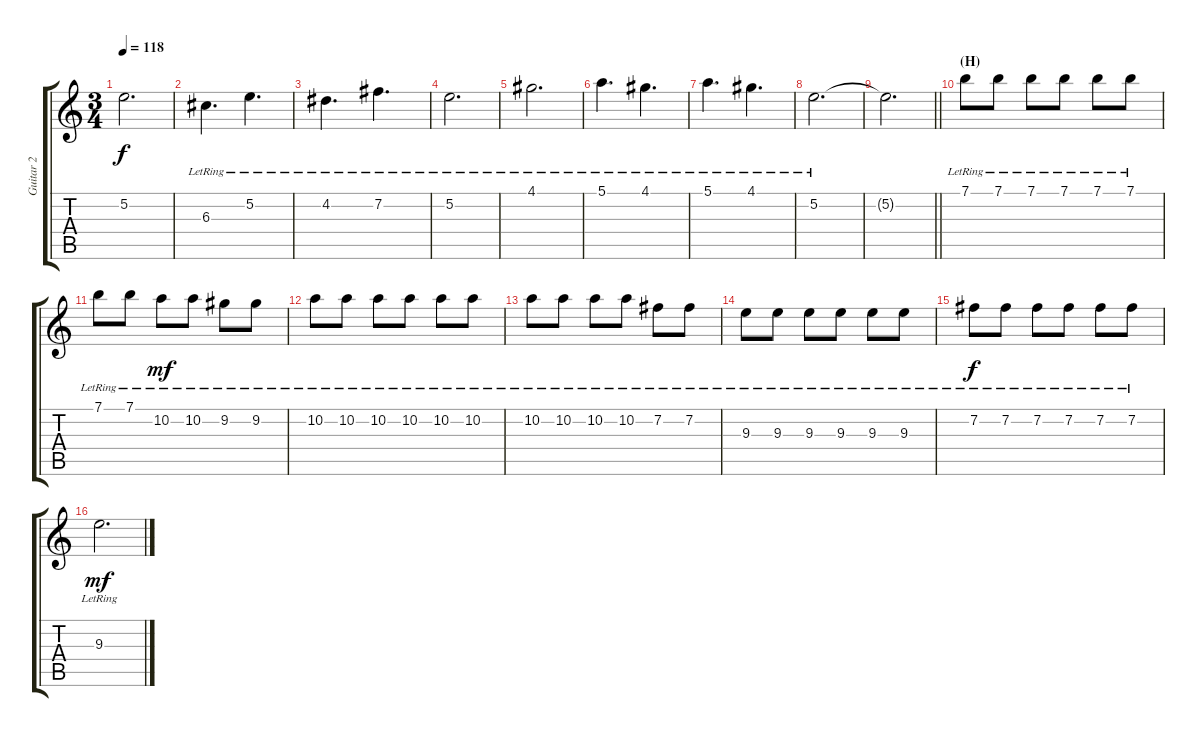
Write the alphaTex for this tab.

\track ("Guitar 2" "Guitar 2") {instrument electricguitarjazz}
\staff {score tabs}
\tuning (E4 B3 G3 D3 A2 E2) {hide}
\ts (3 4)
\tempo 118
\clef g2
\ks c
5.2{t}.2{d dy f} |
6.3{lr}.4{d} 5.2{lr}.4{d} |
4.2{lr}.4{d} 7.2{lr}.4{d} |
5.2{lr}.2{d} |
4.1{lr}.2{d} |
5.1{lr}.4{d} 4.1{lr}.4{d} |
5.1{lr}.4{d} 4.1{lr}.4{d} |
5.2{lr}.2{d} |
\barLineRight lightlight
5.2{t}.2{d} |
\section ("" "(H)")
7.1{lr}.8{volume 10} 7.1{lr}.8 7.1{lr}.8 7.1{lr}.8 7.1{lr}.8 7.1{lr}.8 |
7.1{lr}.8 7.1{lr}.8 10.2{lr}.8{dy mf} 10.2{lr}.8 9.2{lr}.8 9.2{lr}.8 |
10.2{lr}.8 10.2{lr}.8 10.2{lr}.8 10.2{lr}.8 10.2{lr}.8 10.2{lr}.8 |
10.2{lr}.8 10.2{lr}.8 10.2{lr}.8 10.2{lr}.8 7.2{lr}.8 7.2{lr}.8 |
9.3{lr}.8 9.3{lr}.8 9.3{lr}.8 9.3{lr}.8 9.3{lr}.8 9.3{lr}.8 |
7.2{lr}.8{dy f volume 13} 7.2{lr}.8 7.2{lr}.8 7.2{lr}.8 7.2{lr}.8 7.2{lr}.8 |
9.3{lr}.2{d dy mf}
